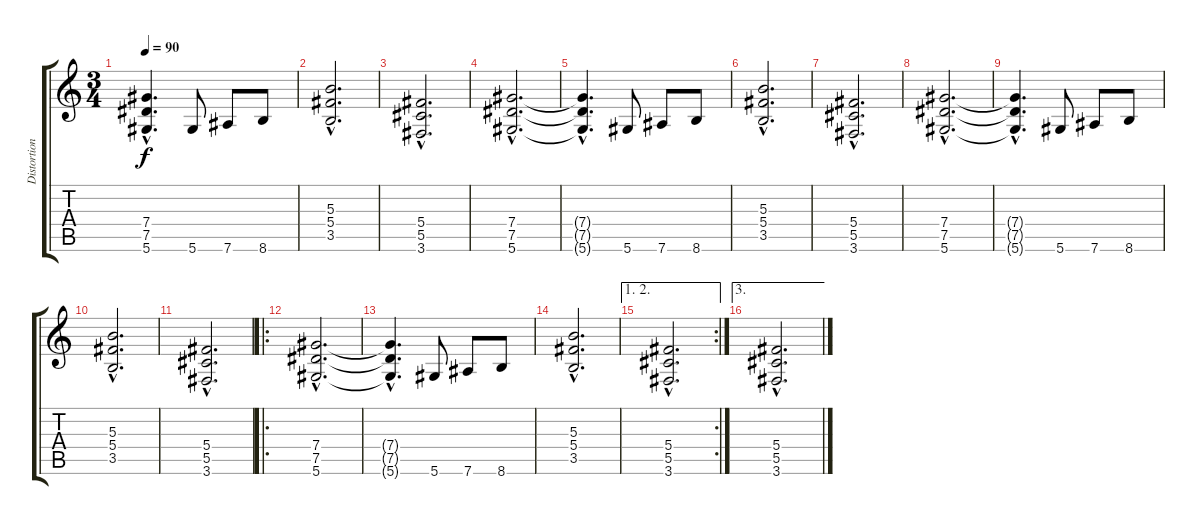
\track ("Distortion Rythmic Guitar" "Distortion") {instrument distortionguitar}
\staff {score tabs}
\tuning (Eb4 Bb3 Gb3 Db3 Ab2 Eb2) {hide}
\ts (3 4)
\tempo 90
\clef g2
\ks c
(7.4{hac t} 7.5{hac t} 5.6{hac t}).4{d dy f} 5.6.8 7.6.8 8.6.8 |
(5.3{hac} 5.4{hac} 3.5{hac}).2{d} |
(5.4{hac} 5.5{hac} 3.6{hac}).2{d} |
(7.4{hac} 7.5{hac} 5.6{hac}).2{d} |
(7.4{hac t} 7.5{hac t} 5.6{hac t}).4{d} 5.6.8 7.6.8 8.6.8 |
(5.3{hac} 5.4{hac} 3.5{hac}).2{d} |
(5.4{hac} 5.5{hac} 3.6{hac}).2{d} |
(7.4{hac} 7.5{hac} 5.6{hac}).2{d} |
(7.4{hac t} 7.5{hac t} 5.6{hac t}).4{d} 5.6.8 7.6.8 8.6.8 |
(5.3{hac} 5.4{hac} 3.5{hac}).2{d} |
(5.4{hac} 5.5{hac} 3.6{hac}).2{d} |
\ro
(7.4{hac} 7.5{hac} 5.6{hac}).2{d} |
(7.4{hac t} 7.5{hac t} 5.6{hac t}).4{d} 5.6.8 7.6.8 8.6.8 |
(5.3{hac} 5.4{hac} 3.5{hac}).2{d} |
\ae (1 2)
\rc 2
(5.4{hac} 5.5{hac} 3.6{hac}).2{d} |
\ae 3
(5.4{hac} 5.5{hac} 3.6{hac}).2{d}
